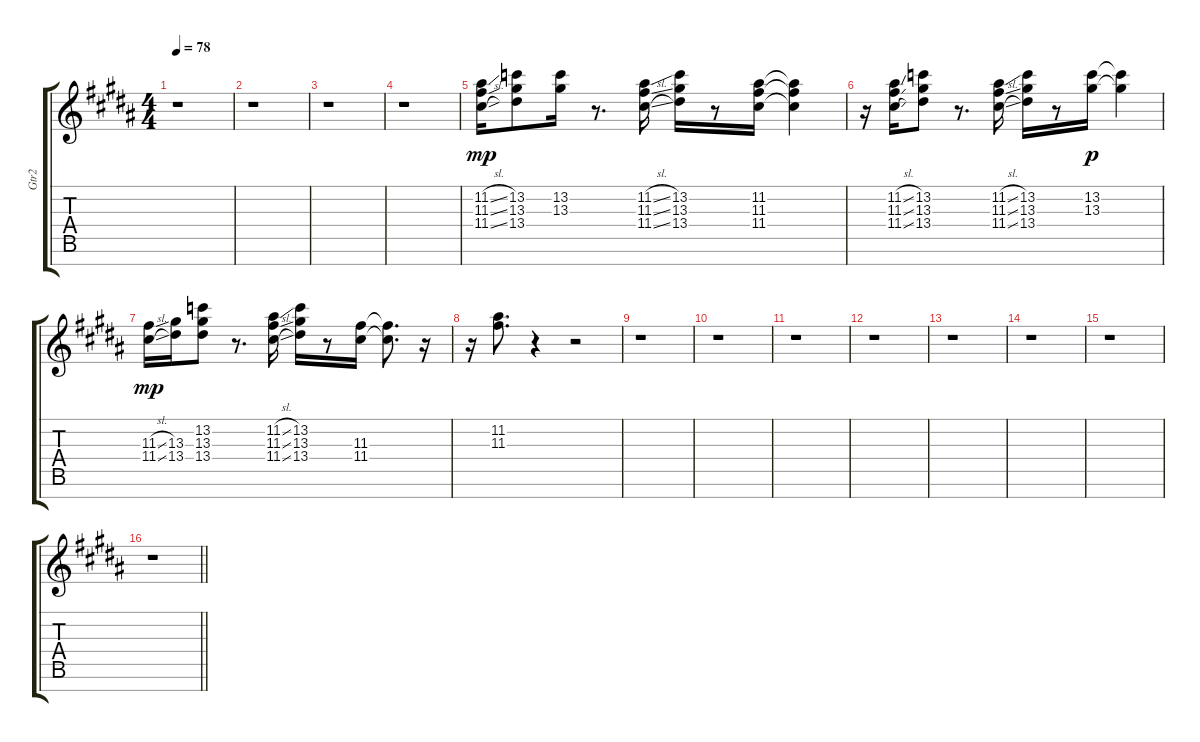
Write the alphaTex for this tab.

\track ("Gtr2" "Gtr2") {instrument acousticguitarsteel}
\staff {score tabs}
\tuning (E4 B3 G3 D3 A2 E2 B1) {hide}
\ts (4 4)
\section ("" " ")
\tempo 78
\clef g2
\ks g#minor
r.1{dy ff} |
r.1 |
r.1 |
r.1 |
(11.2{sl} 11.3{sl} 11.4{sl}).16{dy mp} (13.2 13.3 13.4).8 (13.2 13.3).16 r.8{d} (11.2{sl} 11.3{sl} 11.4{sl}).16 (13.2 13.3 13.4).16 r.8 (11.2 11.3 11.4).16 (11.2{t} 11.3{t} 11.4{t}).4 |
r.16 (11.2{sl} 11.3{sl} 11.4{sl}).16 (13.2 13.3 13.4).8 r.8{d} (11.2{sl} 11.3{sl} 11.4{sl}).16 (13.2 13.3 13.4).16 r.8 (13.2 13.3).16{dy p} (13.2{t} 13.3{t}).4 |
(11.3{sl} 11.4{sl}).16{dy mp} (13.3 13.4).16 (13.2 13.3 13.4).8 r.8{d} (11.2{sl} 11.3{sl} 11.4{sl}).16 (13.2 13.3 13.4).16 r.8 (11.3 11.4).16 (11.3{t} 11.4{t}).8{d} r.16 |
r.16 (11.2 11.3).8{d} r.4 r.2 |
r.1 |
r.1 |
r.1 |
r.1 |
r.1 |
r.1 |
r.1 |
\barLineRight lightlight
r.1
